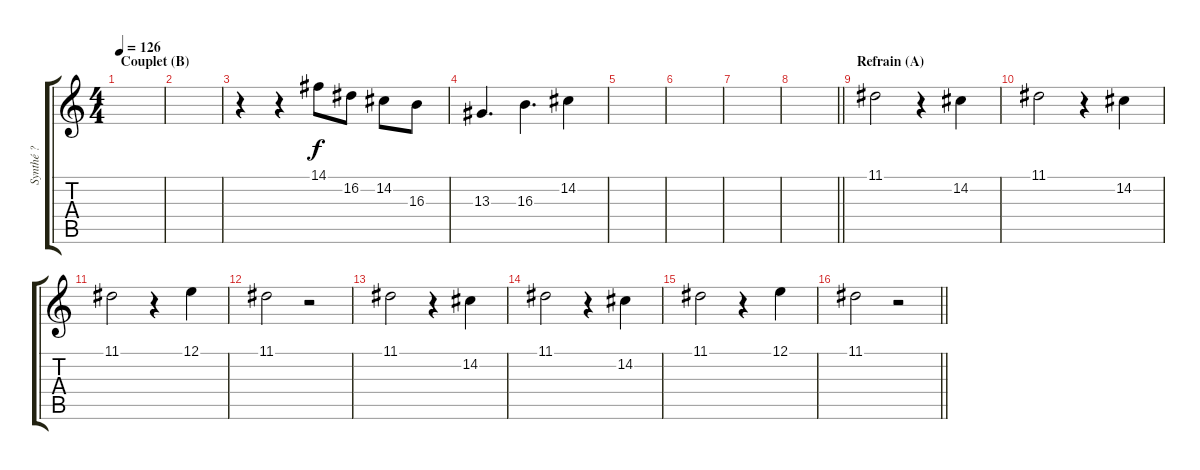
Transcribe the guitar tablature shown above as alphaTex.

\track ("Synthé ?" "Synthé ?") {instrument pad3polysynth}
\staff {score tabs}
\tuning (E4 B3 G3 D3 A2 E2) {hide}
\ts (4 4)
\section ("" "Couplet (B)")
\tempo 126
\clef g2
\ks c
|
|
r.4 r.4 14.1.8 16.2.8 14.2.8 16.3.8 |
13.3.4{d} 16.3.4{d} 14.2.4 |
|
|
|
\barLineRight lightlight
|
\section ("" "Refrain (A)")
11.1.2 r.4 14.2.4 |
11.1.2 r.4 14.2.4 |
11.1.2 r.4 12.1.4 |
11.1.2 r.2 |
11.1.2 r.4 14.2.4 |
11.1.2 r.4 14.2.4 |
11.1.2 r.4 12.1.4 |
\barLineRight lightlight
11.1.2 r.2
